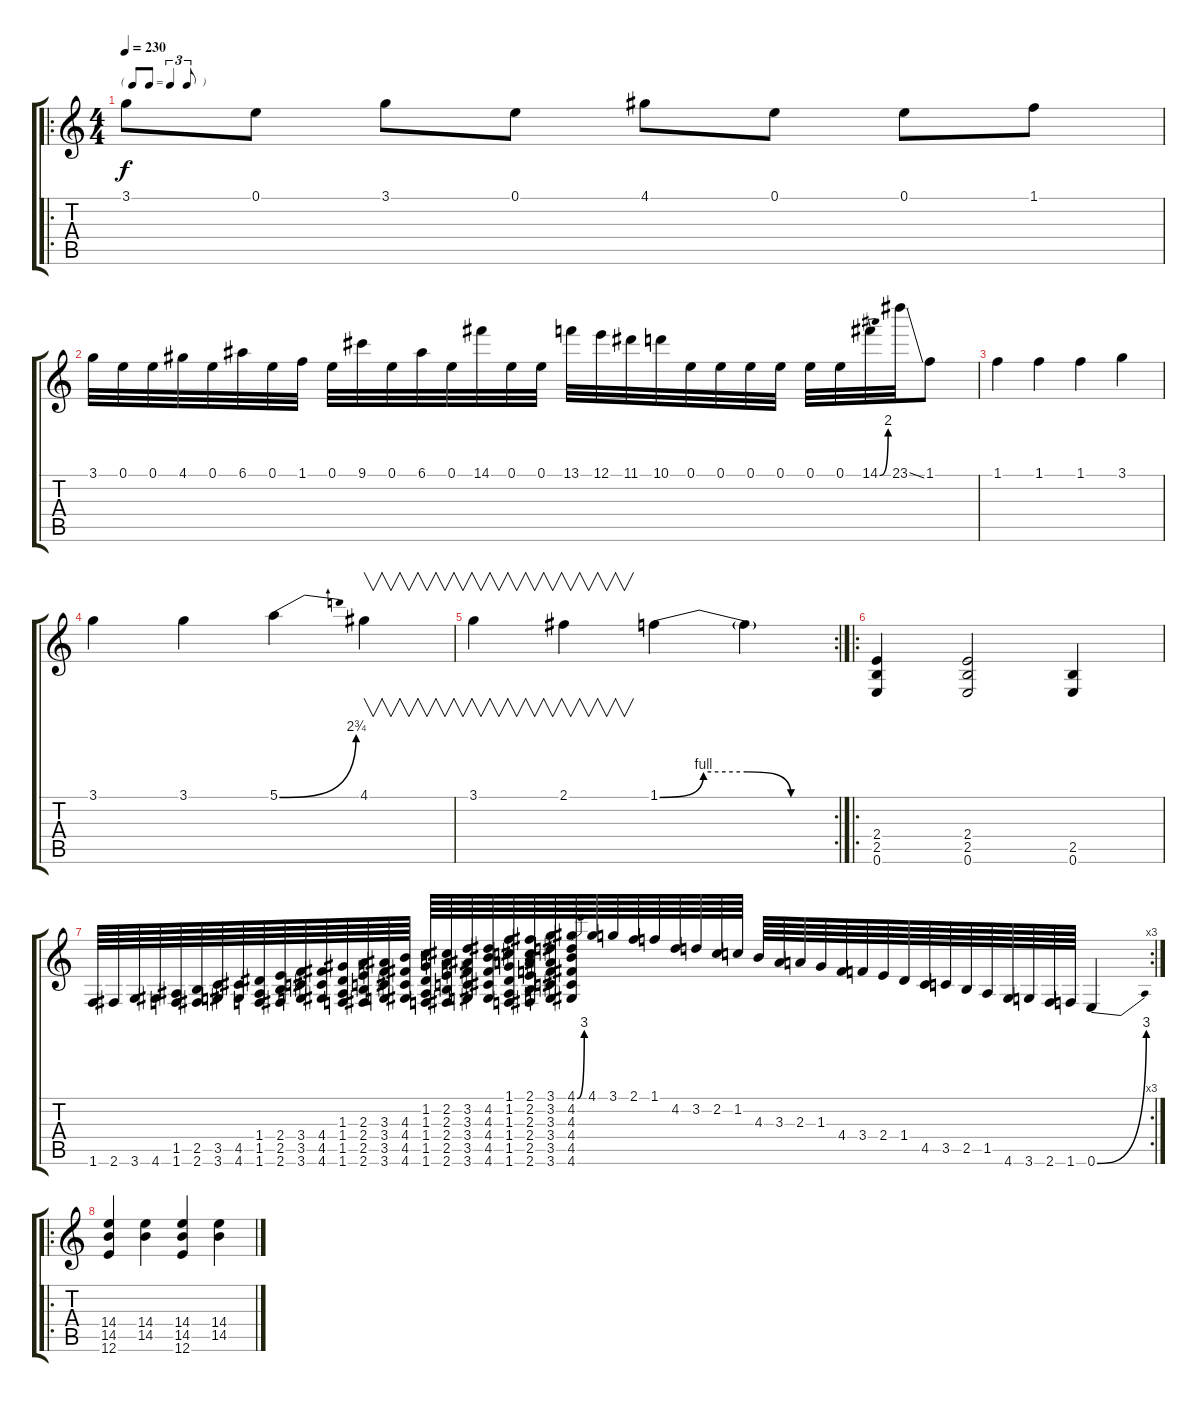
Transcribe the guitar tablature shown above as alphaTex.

\track "" {instrument overdrivenguitar}
\staff {score tabs}
\tuning (E4 B3 G3 D3 A2 E2) {hide}
\ro
\ts (4 4)
\tf triplet8th
\tempo 230
\clef g2
\ks c
3.1.8{dy f} 0.1.8 3.1.8 0.1.8 4.1.8 0.1.8 0.1.8 1.1.8 |
3.1.32 0.1.32 0.1.32 4.1.32 0.1.32 6.1.32 0.1.32 1.1.32 0.1.32 9.1.32 0.1.32 6.1.32 0.1.32 14.1.32 0.1.32 0.1.32 13.1.32 12.1.32 11.1.32 10.1.32 0.1.32 0.1.32 0.1.32 0.1.32 0.1.32 0.1.32 14.1{be (bend 0 0 60 8)}.32 23.1{ss}.32 1.1.8 |
1.1.4 1.1.4 1.1.4 3.1.4 |
3.1.4 3.1.4 5.1{be (bend 0 0 60 11)}.4 4.1.4{v} |
\rc 2
3.1.4{v} 2.1.4{v} 1.1{be (custom 0 0 15 4 30 4 45 0 60 0)}.4 1.1{t}.4 |
\ro
(2.4 2.5 0.6).4 (2.4 2.5 0.6).2 (2.5 0.6).4 |
\rc 3
1.6.64 2.6.64 3.6.64 4.6.64 (1.5 1.6).64 (2.5 2.6).64 (3.5 3.6).64 (4.5 4.6).64 (1.4 1.5 1.6).64 (2.4 2.5 2.6).64 (3.4 3.5 3.6).64 (4.4 4.5 4.6).64 (1.3 1.4 1.5 1.6).64 (2.3 2.4 2.5 2.6).64 (3.3 3.4 3.5 3.6).64 (4.3 4.4 4.5 4.6).64 (1.2 1.3 1.4 1.5 1.6).64 (2.2 2.3 2.4 2.5 2.6).64 (3.2 3.3 3.4 3.5 3.6).64 (4.2 4.3 4.4 4.5 4.6).64 (1.1 1.2 1.3 1.4 1.5 1.6).64 (2.1 2.2 2.3 2.4 2.5 2.6).64 (3.1 3.2 3.3 3.4 3.5 3.6).64 (4.1{be (bend 0 0 60 12)} 4.2 4.3 4.4 4.5 4.6).64 4.1.64 3.1.64 2.1.64 1.1.64 4.2.64 3.2.64 2.2.64 1.2.64 4.3.64 3.3.64 2.3.64 1.3.64 4.4.64 3.4.64 2.4.64 1.4.64 4.5.64 3.5.64 2.5.64 1.5.64 4.6.64 3.6.64 2.6.64 1.6.64 0.6{be (bend 0 0 60 12)}.4 |
\ro
(14.4 14.5 12.6).4 (14.4 14.5).4 (14.4 14.5 12.6).4 (14.4 14.5).4
